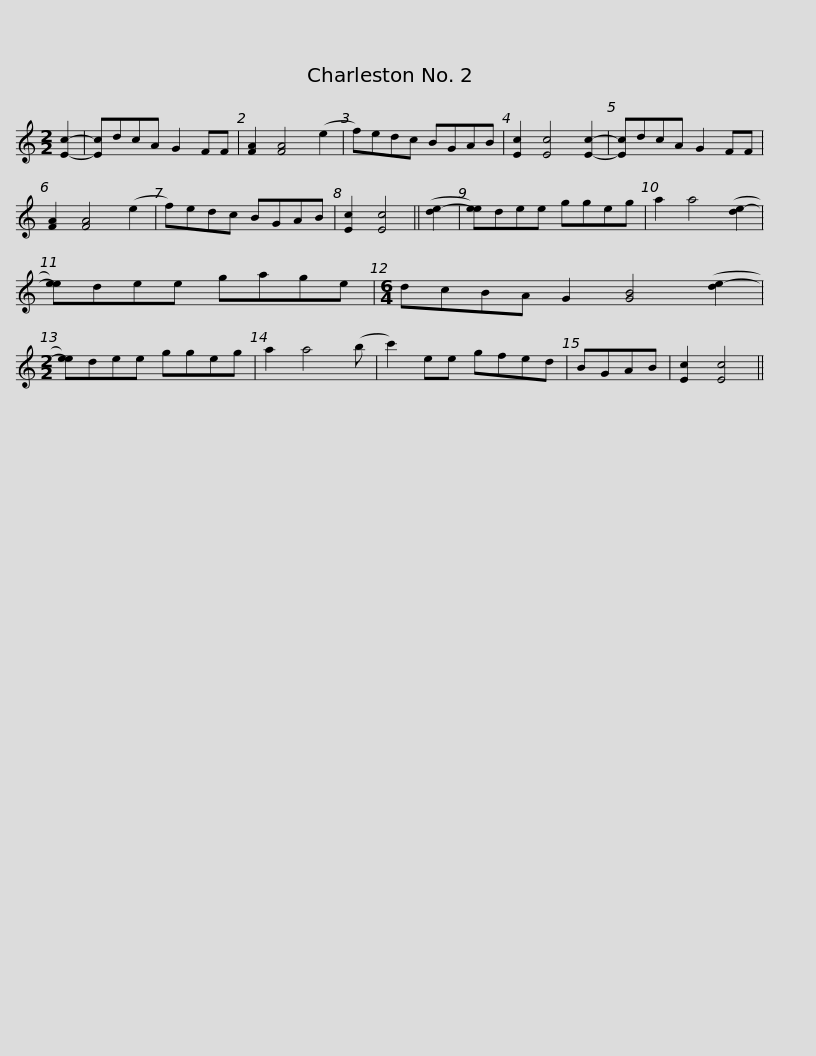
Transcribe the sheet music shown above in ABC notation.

X:1
L:1/8
M:2/2
I:linebreak $
K:C
V:1 treble
V:1
 [Ec]2- | [Ec]dcA G2 FF | [FA]2 [FA]4 (e2 | f)edc BGAB | [Ec]2 [Ec]4 [Ec]2- | %5
 [Ec]dcA G2 FF | [FA]2 [FA]4 (e2 | f)edc BGAB | [Ec]2 [Ec]4 ||$ ([de-]2 | %10
 [ee])dee ggeg | a2 a4 ([de-]2 | [ee])dee gage |[M:6/4] dcBA G2 [GB]4 ([de-]2 |[M:2/2] [ee])dee ggeg |$ %15
 a2 a4 (b | c'2) ee gfed | BGAB | [Ec]2 [Ec]4 || %19
